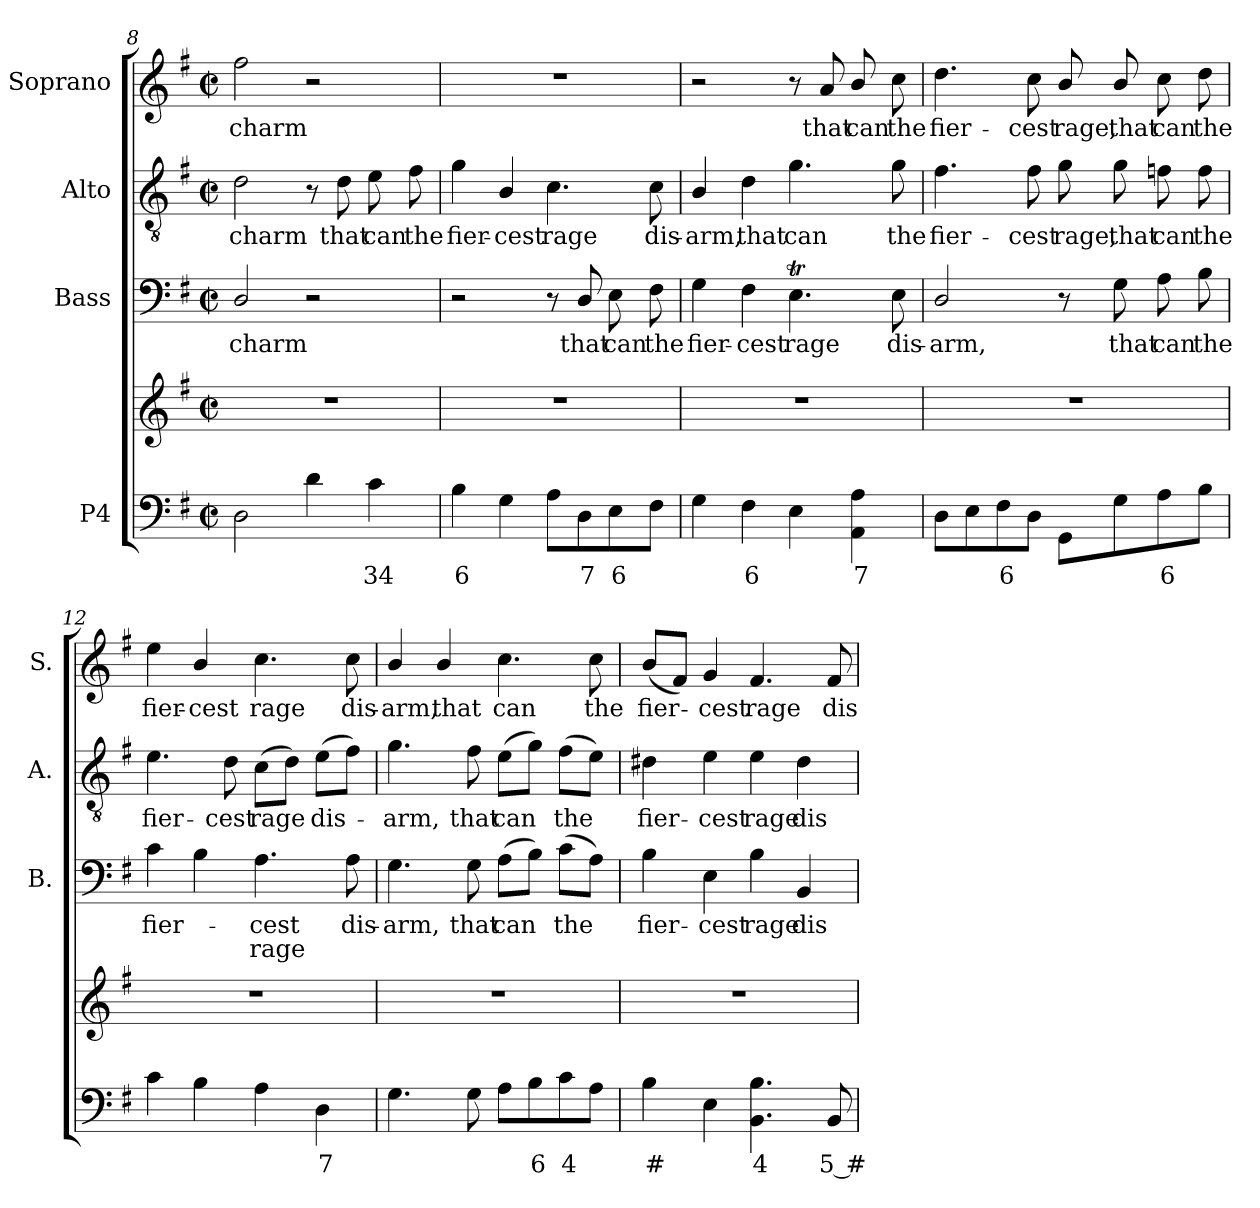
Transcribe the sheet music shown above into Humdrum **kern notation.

**kern	**text	**kern	**kern	**text	**text	**kern	**text	**kern	**text
*part4	*part4	*part4	*part3	*part3	*part3	*part2	*part2	*part1	*part1
*staff5	*staff5	*staff4	*staff3	*staff3	*staff3	*staff2	*staff2	*staff1	*staff1
*I"P4	*	*	*I"Bass	*	*	*I"Alto	*	*I"Soprano	*
*	*	*	*I'B.	*	*	*I'A.	*	*I'S.	*
*clefF4	*	*clefG2	*clefF4	*	*	*clefGv2	*	*clefG2	*
*	*	*	*	*	*	*ITrd7c12	*	*	*
*k[f#]	*	*k[f#]	*k[f#]	*	*	*k[f#]	*	*k[f#]	*
*G:	*	*G:	*G:	*	*	*G:	*	*G:	*
*M2/2	*	*M2/2	*M2/2	*	*	*M2/2	*	*M2/2	*
*met(c|)	*	*met(c|)	*met(c|)	*	*	*met(c|)	*	*met(c|)	*
=8	=8	=8	=8	=8	=8	=8	=8	=8	=8
!	!	!	!	!LO:LY:b:color=#000000	!	!	!	!	!
!	!	!	!	!	!	!	!LO:LY:b:color=#000000	!	!
!	!	!	!	!	!	!	!	!	!LO:LY:b:color=#000000
2Di\	.	1r	2Di/	charm	.	2Di\	charm	2ff#i\	charm
4di\	.	.	2r	.	.	8r	.	2r	.
!	!	!	!	!	!	!	!LO:LY:b:color=#000000	!	!
.	.	.	.	.	.	8Di\	that	.	.
!	!LO:LY:b:color=#000000	!	!	!	!	!	!	!	!
!	!	!	!	!	!	!	!LO:LY:b:color=#000000	!	!
4ci\	34	.	.	.	.	8Ei\	can	.	.
!	!	!	!	!	!	!	!LO:LY:b:color=#000000	!	!
.	.	.	.	.	.	8F#i\	the	.	.
=9	=9	=9	=9	=9	=9	=9	=9	=9	=9
!	!LO:LY:b:color=#000000	!	!	!	!	!	!	!	!
!	!	!	!	!	!	!	!LO:LY:b:color=#000000	!	!
4Bi\	6	1r	2r	.	.	4Gi\	fier-	1r	.
!	!	!	!	!	!	!	!LO:LY:b:color=#000000	!	!
4Gi\	.	.	.	.	.	4BBi/	-cest	.	.
!	!	!	!	!	!	!	!LO:LY:b:color=#000000	!	!
8Ai\L	.	.	8r	.	.	4.Ci\	rage	.	.
!	!LO:LY:b:color=#000000	!	!	!	!	!	!	!	!
!	!	!	!	!LO:LY:b:color=#000000	!	!	!	!	!
8Di\	7	.	8Di/	that	.	.	.	.	.
!	!LO:LY:b:color=#000000	!	!	!	!	!	!	!	!
!	!	!	!	!LO:LY:b:color=#000000	!	!	!	!	!
8Ei\	6	.	8Ei\	can	.	.	.	.	.
!	!	!	!	!LO:LY:b:color=#000000	!	!	!	!	!
!	!	!	!	!	!	!	!LO:LY:b:color=#000000	!	!
8F#i\J	.	.	8F#i\	the	.	8Ci\	dis-	.	.
=10	=10	=10	=10	=10	=10	=10	=10	=10	=10
!	!	!	!	!LO:LY:b:color=#000000	!	!	!	!	!
!	!	!	!	!	!	!	!LO:LY:b:color=#000000	!	!
4Gi\	.	1r	4Gi\	fier-	.	4BBi/	-arm,	2r	.
!	!LO:LY:b:color=#000000	!	!	!	!	!	!	!	!
!	!	!	!	!LO:LY:b:color=#000000	!	!	!	!	!
!	!	!	!	!	!	!	!LO:LY:b:color=#000000	!	!
4F#i\	6	.	4F#i\	-cest	.	4Di\	that	.	.
!	!	!	!	!LO:LY:b:color=#000000	!	!	!	!	!
!	!	!	!	!	!	!	!LO:LY:b:color=#000000	!	!
4Ei\	.	.	4.ETi\	rage	.	4.Gi\	can	8r	.
!	!	!	!	!	!	!	!	!	!LO:LY:b:color=#000000
.	.	.	.	.	.	.	.	8ai/	that
!	!LO:LY:b:color=#000000	!	!	!	!	!	!	!	!
!	!	!	!	!	!	!	!	!	!LO:LY:b:color=#000000
4AAi\ 4Ai	7	.	.	.	.	.	.	8bi/	can
!	!	!	!	!LO:LY:b:color=#000000	!	!	!	!	!
!	!	!	!	!	!	!	!LO:LY:b:color=#000000	!	!
!	!	!	!	!	!	!	!	!	!LO:LY:b:color=#000000
.	.	.	8Ei\	dis-	.	8Gi\	the	8cci\	the
!!LO:LB:g=z
=11	=11	=11	=11	=11	=11	=11	=11	=11	=11
!	!	!	!	!LO:LY:b:color=#000000	!	!	!	!	!
!	!	!	!	!	!	!	!LO:LY:b:color=#000000	!	!
!	!	!	!	!	!	!	!	!	!LO:LY:b:color=#000000
8Di\L	.	1r	2Di/	-arm,	.	4.F#i\	fier-	4.ddi\	fier-
8Ei\	.	.	.	.	.	.	.	.	.
!	!LO:LY:b:color=#000000	!	!	!	!	!	!	!	!
8F#i\	6	.	.	.	.	.	.	.	.
!	!	!	!	!	!	!	!LO:LY:b:color=#000000	!	!
!	!	!	!	!	!	!	!	!	!LO:LY:b:color=#000000
8Di\J	.	.	.	.	.	8F#i\	-cest	8cci\	-cest
!	!	!	!	!	!	!	!LO:LY:b:color=#000000	!	!
!	!	!	!	!	!	!	!	!	!LO:LY:b:color=#000000
8GGi\L	.	.	8r	.	.	8Gi\	rage,	8bi/	rage,
!	!	!	!	!LO:LY:b:color=#000000	!	!	!	!	!
!	!	!	!	!	!	!	!LO:LY:b:color=#000000	!	!
!	!	!	!	!	!	!	!	!	!LO:LY:b:color=#000000
8Gi\	.	.	8Gi\	that	.	8Gi\	that	8bi/	that
!	!LO:LY:b:color=#000000	!	!	!	!	!	!	!	!
!	!	!	!	!LO:LY:b:color=#000000	!	!	!	!	!
!	!	!	!	!	!	!	!LO:LY:b:color=#000000	!	!
!	!	!	!	!	!	!	!	!	!LO:LY:b:color=#000000
8Ai\	6	.	8Ai\	can	.	8Fni\	can	8cci\	can
!	!	!	!	!LO:LY:b:color=#000000	!	!	!	!	!
!	!	!	!	!	!	!	!LO:LY:b:color=#000000	!	!
!	!	!	!	!	!	!	!	!	!LO:LY:b:color=#000000
8Bi\J	.	.	8Bi\	the	.	8Fi\	the	8ddi\	the
=12	=12	=12	=12	=12	=12	=12	=12	=12	=12
!	!	!	!	!LO:LY:b:color=#000000	!	!	!	!	!
!	!	!	!	!	!	!	!LO:LY:b:color=#000000	!	!
!	!	!	!	!	!	!	!	!	!LO:LY:b:color=#000000
4ci\	.	1r	4ci\	fier-	.	4.Ei\	fier-	4eei\	fier-
!	!	!	!	!	!	!	!	!	!LO:LY:b:color=#000000
4Bi\	.	.	4Bi\	.	.	.	.	4bi/	-cest
!	!	!	!	!	!	!	!LO:LY:b:color=#000000	!	!
.	.	.	.	.	.	8Di\	-cest	.	.
!	!	!	!	!LO:LY:b:color=#000000	!LO:LY:b:color=#000000	!	!	!	!
!	!	!	!	!	!	!	!LO:LY:b:color=#000000	!	!
!	!	!	!	!	!	!	!	!	!LO:LY:b:color=#000000
4Ai\	.	.	4.Ai\	-cest	rage	(8Ci\L	rage	4.cci\	rage
.	.	.	.	.	.	8Di\J)	.	.	.
!	!LO:LY:b:color=#000000	!	!	!	!	!	!	!	!
!	!	!	!	!	!	!	!LO:LY:b:color=#000000	!	!
4Di\	7	.	.	.	.	(8Ei\L	dis-	.	.
!	!	!	!	!LO:LY:b:color=#000000	!	!	!	!	!
!	!	!	!	!	!	!	!	!	!LO:LY:b:color=#000000
.	.	.	8Ai\	dis-	.	8F#i\J)	.	8cci\	dis-
=13	=13	=13	=13	=13	=13	=13	=13	=13	=13
!	!	!	!	!LO:LY:b:color=#000000	!	!	!	!	!
!	!	!	!	!	!	!	!LO:LY:b:color=#000000	!	!
!	!	!	!	!	!	!	!	!	!LO:LY:b:color=#000000
4.Gi\	.	1r	4.Gi\	-arm,	.	4.Gi\	-arm,	4bi/	-arm,
!	!	!	!	!	!	!	!	!	!LO:LY:b:color=#000000
.	.	.	.	.	.	.	.	4bi/	that
!	!	!	!	!LO:LY:b:color=#000000	!	!	!	!	!
!	!	!	!	!	!	!	!LO:LY:b:color=#000000	!	!
8Gi\	.	.	8Gi\	that	.	8F#i\	that	.	.
!	!	!	!	!LO:LY:b:color=#000000	!	!	!	!	!
!	!	!	!	!	!	!	!LO:LY:b:color=#000000	!	!
!	!	!	!	!	!	!	!	!	!LO:LY:b:color=#000000
8Ai\L	.	.	(8Ai\L	can	.	(8Ei\L	can	4.cci\	can
!	!LO:LY:b:color=#000000	!	!	!	!	!	!	!	!
8Bi\	6	.	8Bi\J)	.	.	8Gi\J)	.	.	.
!	!LO:LY:b:color=#000000	!	!	!	!	!	!	!	!
!	!	!	!	!LO:LY:b:color=#000000	!	!	!	!	!
!	!	!	!	!	!	!	!LO:LY:b:color=#000000	!	!
8ci\	4	.	(8ci\L	the	.	(8F#i\L	the	.	.
!	!	!	!	!	!	!	!	!	!LO:LY:b:color=#000000
8Ai\J	.	.	8Ai\J)	.	.	8Ei\J)	.	8cci\	the
=14	=14	=14	=14	=14	=14	=14	=14	=14	=14
!	!LO:LY:b:color=#000000	!	!	!	!	!	!	!	!
!	!	!	!	!LO:LY:b:color=#000000	!	!	!	!	!
!	!	!	!	!	!	!	!LO:LY:b:color=#000000	!	!
!	!	!	!	!	!	!	!	!	!LO:LY:b:color=#000000
4Bi\	#	1r	4Bi\	fier-	.	4D#Xi\	fier-	(8bi/L	fier-
.	.	.	.	.	.	.	.	8f#i/J)	.
!	!	!	!	!LO:LY:b:color=#000000	!	!	!	!	!
!	!	!	!	!	!	!	!LO:LY:b:color=#000000	!	!
!	!	!	!	!	!	!	!	!	!LO:LY:b:color=#000000
4Ei\	.	.	4Ei\	-cest	.	4Ei\	-cest	4gi/	-cest
!	!LO:LY:b:color=#000000	!	!	!	!	!	!	!	!
!	!	!	!	!LO:LY:b:color=#000000	!	!	!	!	!
!	!	!	!	!	!	!	!LO:LY:b:color=#000000	!	!
!	!	!	!	!	!	!	!	!	!LO:LY:b:color=#000000
4.BBi\ 4.Bi	4	.	4Bi\	rage	.	4Ei\	rage	4.f#i/	rage
!	!	!	!	!LO:LY:b:color=#000000	!	!	!	!	!
!	!	!	!	!	!	!	!LO:LY:b:color=#000000	!	!
.	.	.	4BBi/	dis-	.	4D#i\	dis-	.	.
!	!LO:LY:b:color=#000000	!	!	!	!	!	!	!	!
!	!	!	!	!	!	!	!	!	!LO:LY:b:color=#000000
8BBi/	5 #	.	.	.	.	.	.	8f#i/	dis-
=	=	=	=	=	=	=	=	=	=
*-	*-	*-	*-	*-	*-	*-	*-	*-	*-
